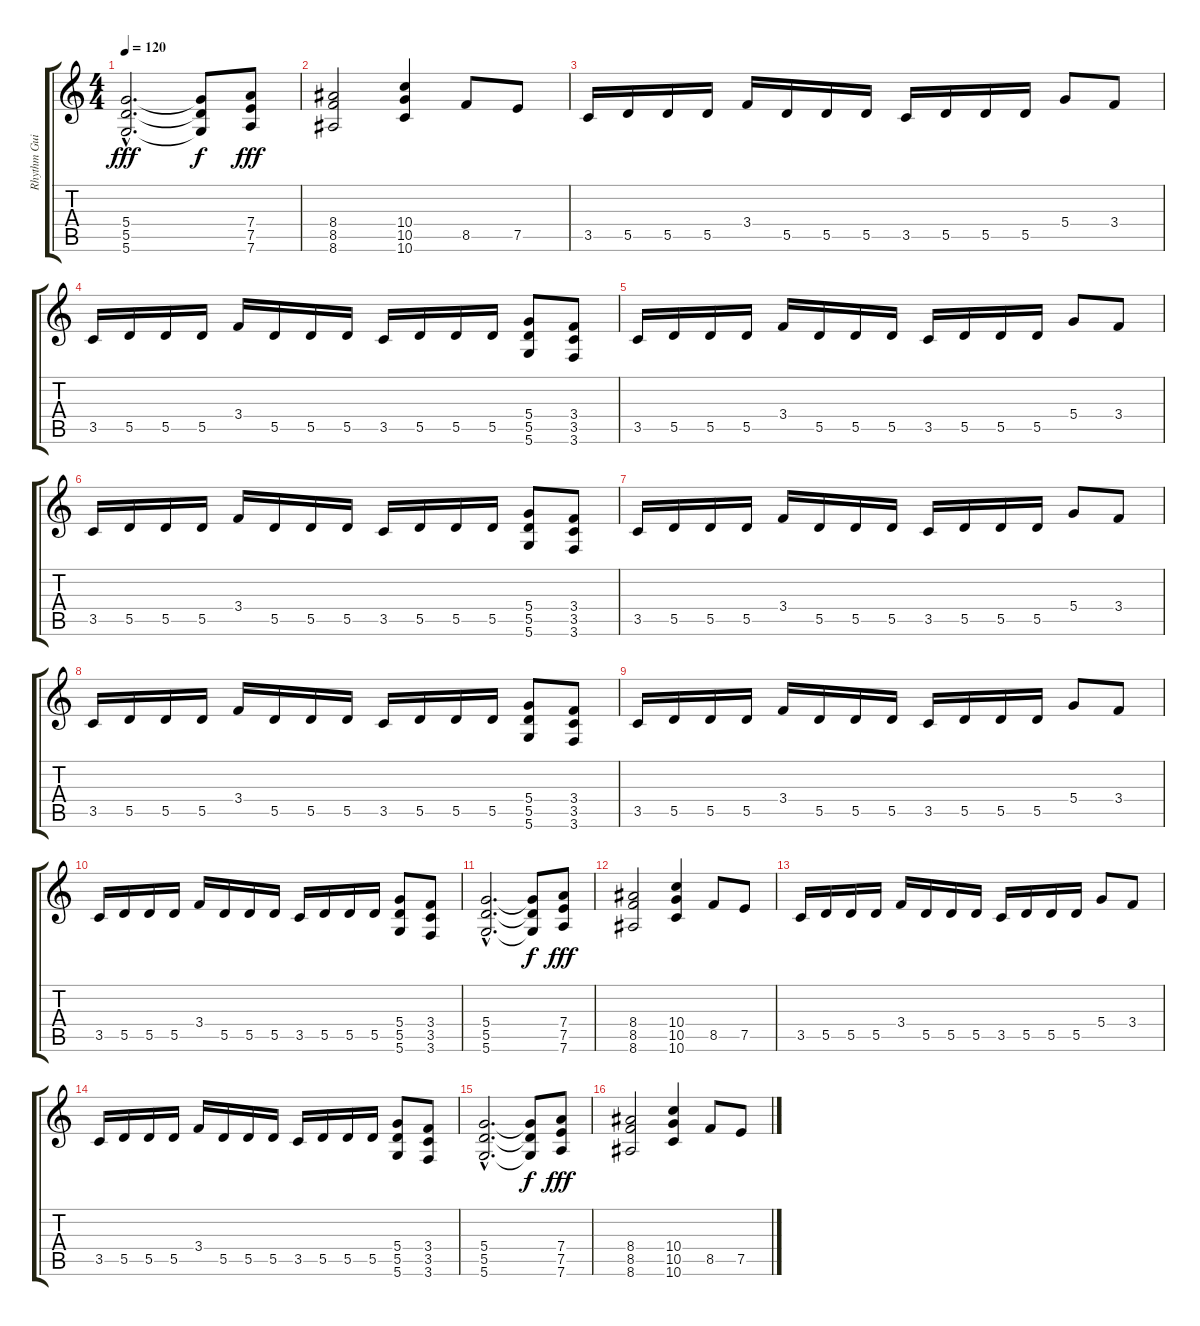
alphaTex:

\track ("Rhythm Guitar" "Rhythm Gui") {instrument distortionguitar}
\staff {score tabs}
\tuning (E4 B3 G3 D3 A2 D2) {hide}
\ts (4 4)
\tempo 120
\clef g2
\ks c
(5.4{hac} 5.5{hac} 5.6{hac}).2{d dy fff} (5.4{t} 5.5{t} 5.6{t}).8{dy f} (7.4 7.5 7.6).8{dy fff} |
(8.4 8.5 8.6).2 (10.4 10.5 10.6).4 8.5.8 7.5.8 |
3.5.16 5.5.16 5.5.16 5.5.16 3.4.16 5.5.16 5.5.16 5.5.16 3.5.16 5.5.16 5.5.16 5.5.16 5.4.8 3.4.8 |
3.5.16 5.5.16 5.5.16 5.5.16 3.4.16 5.5.16 5.5.16 5.5.16 3.5.16 5.5.16 5.5.16 5.5.16 (5.4 5.5 5.6).8 (3.4 3.5 3.6).8 |
3.5.16 5.5.16 5.5.16 5.5.16 3.4.16 5.5.16 5.5.16 5.5.16 3.5.16 5.5.16 5.5.16 5.5.16 5.4.8 3.4.8 |
3.5.16 5.5.16 5.5.16 5.5.16 3.4.16 5.5.16 5.5.16 5.5.16 3.5.16 5.5.16 5.5.16 5.5.16 (5.4 5.5 5.6).8 (3.4 3.5 3.6).8 |
3.5.16 5.5.16 5.5.16 5.5.16 3.4.16 5.5.16 5.5.16 5.5.16 3.5.16 5.5.16 5.5.16 5.5.16 5.4.8 3.4.8 |
3.5.16 5.5.16 5.5.16 5.5.16 3.4.16 5.5.16 5.5.16 5.5.16 3.5.16 5.5.16 5.5.16 5.5.16 (5.4 5.5 5.6).8 (3.4 3.5 3.6).8 |
3.5.16 5.5.16 5.5.16 5.5.16 3.4.16 5.5.16 5.5.16 5.5.16 3.5.16 5.5.16 5.5.16 5.5.16 5.4.8 3.4.8 |
3.5.16 5.5.16 5.5.16 5.5.16 3.4.16 5.5.16 5.5.16 5.5.16 3.5.16 5.5.16 5.5.16 5.5.16 (5.4 5.5 5.6).8 (3.4 3.5 3.6).8 |
(5.4{hac} 5.5{hac} 5.6{hac}).2{d} (5.4{t} 5.5{t} 5.6{t}).8{dy f} (7.4 7.5 7.6).8{dy fff} |
(8.4 8.5 8.6).2 (10.4 10.5 10.6).4 8.5.8 7.5.8 |
3.5.16 5.5.16 5.5.16 5.5.16 3.4.16 5.5.16 5.5.16 5.5.16 3.5.16 5.5.16 5.5.16 5.5.16 5.4.8 3.4.8 |
3.5.16 5.5.16 5.5.16 5.5.16 3.4.16 5.5.16 5.5.16 5.5.16 3.5.16 5.5.16 5.5.16 5.5.16 (5.4 5.5 5.6).8 (3.4 3.5 3.6).8 |
(5.4{hac} 5.5{hac} 5.6{hac}).2{d} (5.4{t} 5.5{t} 5.6{t}).8{dy f} (7.4 7.5 7.6).8{dy fff} |
(8.4 8.5 8.6).2 (10.4 10.5 10.6).4 8.5.8 7.5.8
